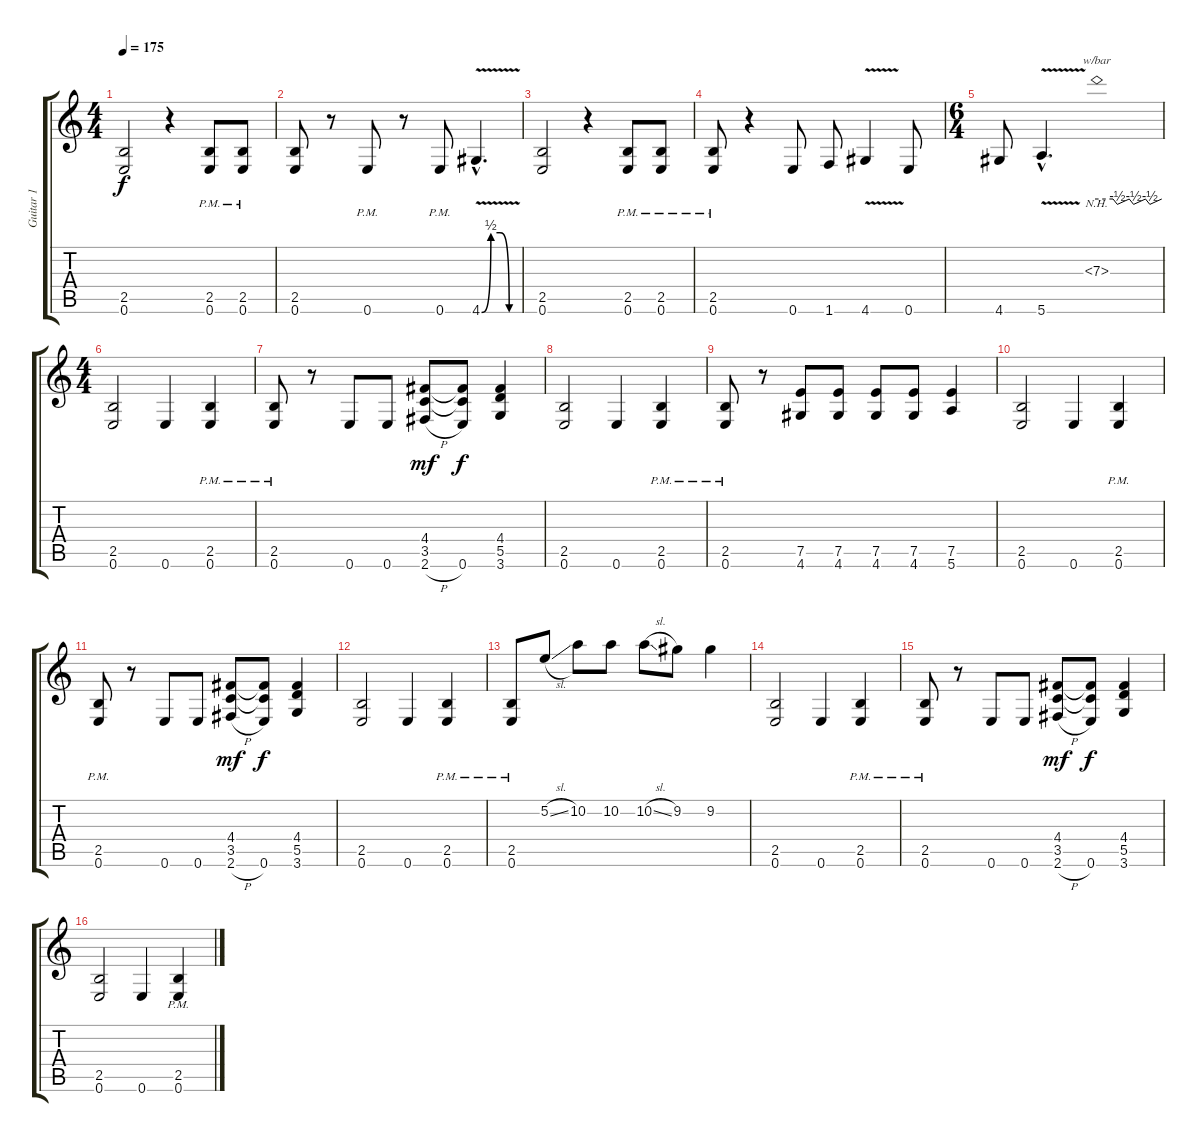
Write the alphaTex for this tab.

\track ("Guitar 1" "Guitar 1") {instrument distortionguitar}
\staff {score tabs}
\tuning (E4 B3 G3 D3 A2 E2) {hide}
\ts (4 4)
\tempo 175
\clef g2
\ks c
(2.5 0.6).2{dy f} r.4 (2.5{pm} 0.6).8 (2.5{pm} 0.6).8 |
(2.5 0.6).8 r.8 0.6{pm}.8 r.8 0.6{pm}.8 4.6{be (custom 0 0 15 2 30 2 45 0 60 0) v hac}.4{d} |
(2.5 0.6).2 r.4 (2.5{pm} 0.6).8 (2.5{pm} 0.6).8 |
(2.5{pm} 0.6).8 r.4 0.6.8 1.6.8 4.6{v}.4 0.6.8 |
\ts (6 4)
4.6.8 5.6{v hac}.4{d} 7.3{nh}.1{tbe (custom default 0 0 15 0 19 -2 30 0 34 -2 45 0 49 -2 60 0)} |
\ts (4 4)
(2.5 0.6).2 0.6.4 (2.5{pm} 0.6).4 |
(2.5{pm} 0.6).8 r.8 0.6.8 0.6.8 (4.4 3.5 2.6{h}).8{dy mf} (4.4{t} 3.5{t} 0.6).8{dy f} (4.4 5.5 3.6).4 |
(2.5 0.6).2 0.6.4 (2.5{pm} 0.6).4 |
(2.5{pm} 0.6).8 r.8 (7.5 4.6).8 (7.5 4.6).8 (7.5 4.6).8 (7.5 4.6).8 (7.5 5.6).4 |
(2.5 0.6).2 0.6.4 (2.5{pm} 0.6).4 |
(2.5{pm} 0.6).8 r.8 0.6.8 0.6.8 (4.4 3.5 2.6{h}).8{dy mf} (4.4{t} 3.5{t} 0.6).8{dy f} (4.4 5.5 3.6).4 |
(2.5 0.6).2 0.6.4 (2.5{pm} 0.6).4 |
(2.5{pm} 0.6).8 5.2{sl}.8 10.2.8 10.2.8 10.2{sl}.8 9.2.8 9.2.4 |
(2.5 0.6).2 0.6.4 (2.5{pm} 0.6).4 |
(2.5{pm} 0.6).8 r.8 0.6.8 0.6.8 (4.4 3.5 2.6{h}).8{dy mf} (4.4{t} 3.5{t} 0.6).8{dy f} (4.4 5.5 3.6).4 |
(2.5 0.6).2 0.6.4 (2.5{pm} 0.6).4
